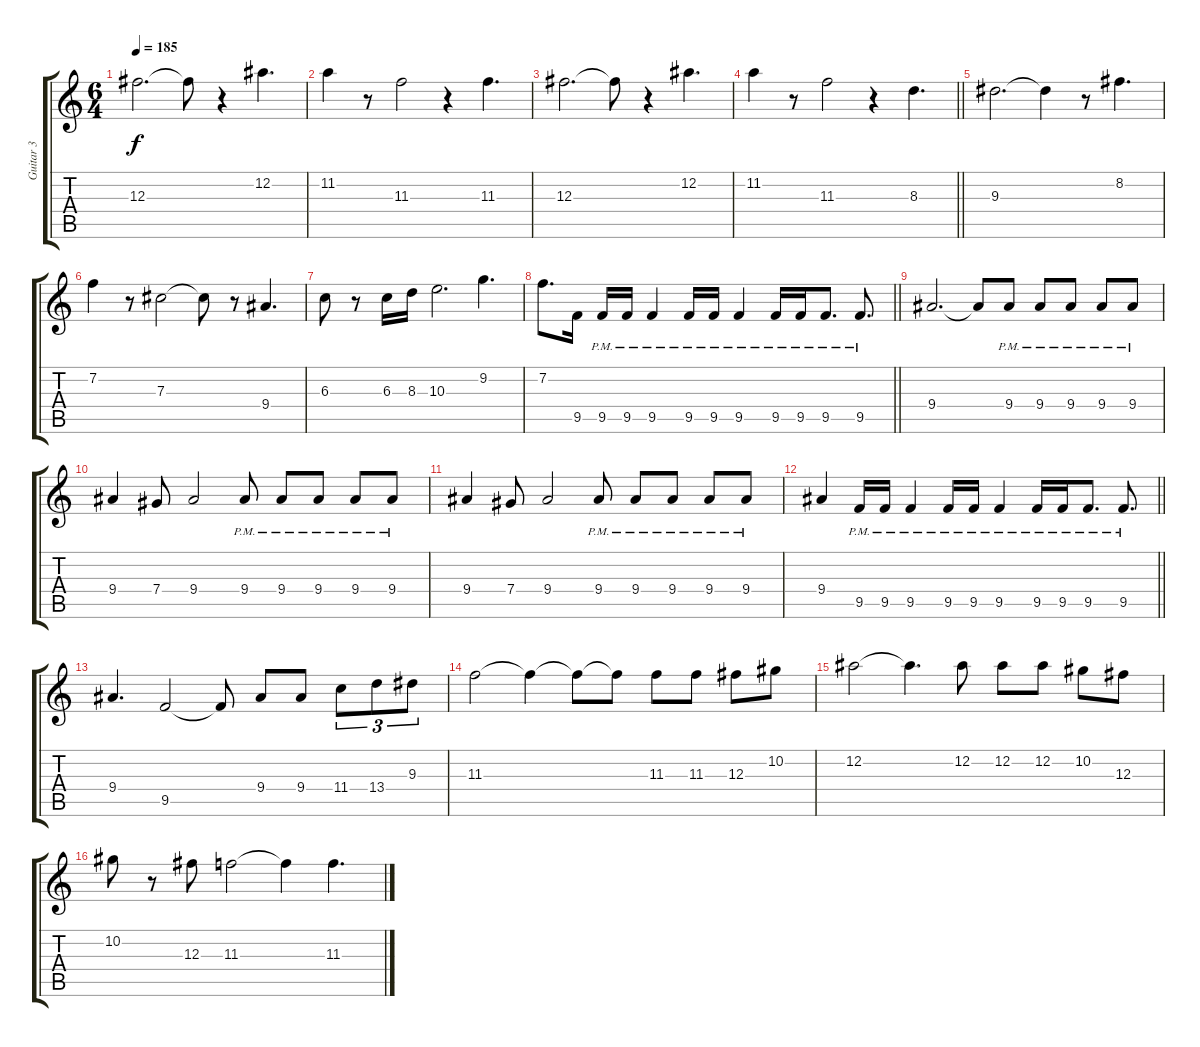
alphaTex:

\track ("Guitar 3" "Guitar 3") {instrument distortionguitar}
\staff {score tabs}
\tuning (Eb4 Bb3 Gb3 Db3 Ab2 Eb2) {hide}
\ts (6 4)
\section ("" "")
\tempo 185
\clef g2
\ks c
12.3.2{d dy f} 12.3{t}.8 r.4 12.2.4{d} |
11.2.4 r.8 11.3.2 r.4 11.3.4{d} |
12.3.2{d} 12.3{t}.8 r.4 12.2.4{d} |
\barLineRight lightlight
11.2.4 r.8 11.3.2 r.4 8.3.4{d} |
\section ("" "")
9.3.2{d} 9.3{t}.4 r.8 8.2.4{d} |
7.2.4 r.8 7.3.2 7.3{t}.8 r.8 9.4.4{d} |
6.3.8 r.8 6.3.16 8.3.16 10.3.2{d} 9.2.4{d} |
\barLineRight lightlight
7.2.8{d} 9.5.16 9.5{pm}.16 9.5{pm}.16 9.5{pm}.4 9.5{pm}.16 9.5{pm}.16 9.5{pm}.4 9.5{pm}.16 9.5{pm}.16 9.5{pm}.8{d} 9.5{pm}.8{d} |
\section ("" "")
9.4.2{d} 9.4{t}.8 9.4{pm}.8 9.4{pm}.8 9.4{pm}.8 9.4{pm}.8 9.4{pm}.8 |
9.4.4 7.4.8 9.4.2 9.4{pm}.8 9.4{pm}.8 9.4{pm}.8 9.4{pm}.8 9.4{pm}.8 |
9.4.4 7.4.8 9.4.2 9.4{pm}.8 9.4{pm}.8 9.4{pm}.8 9.4{pm}.8 9.4{pm}.8 |
\barLineRight lightlight
9.4.4 9.5{pm}.16 9.5{pm}.16 9.5{pm}.4 9.5{pm}.16 9.5{pm}.16 9.5{pm}.4 9.5{pm}.16 9.5{pm}.16 9.5{pm}.8{d} 9.5{pm}.8{d} |
\section ("" "")
9.4.4{d} 9.5.2 9.5{t}.8 9.4.8 9.4.8 11.4.8{tu (3 2)} 13.4.8{tu (3 2)} 9.3.8{tu (3 2)} |
11.3.2 11.3{t}.4 11.3{t}.8 11.3{t}.8 11.3.8 11.3.8 12.3.8 10.2.8 |
12.2.2 12.2{t}.4{d} 12.2.8 12.2.8 12.2.8 10.2.8 12.3.8 |
10.2.8 r.8 12.3.8 11.3.2 11.3{t}.4 11.3.4{d}
